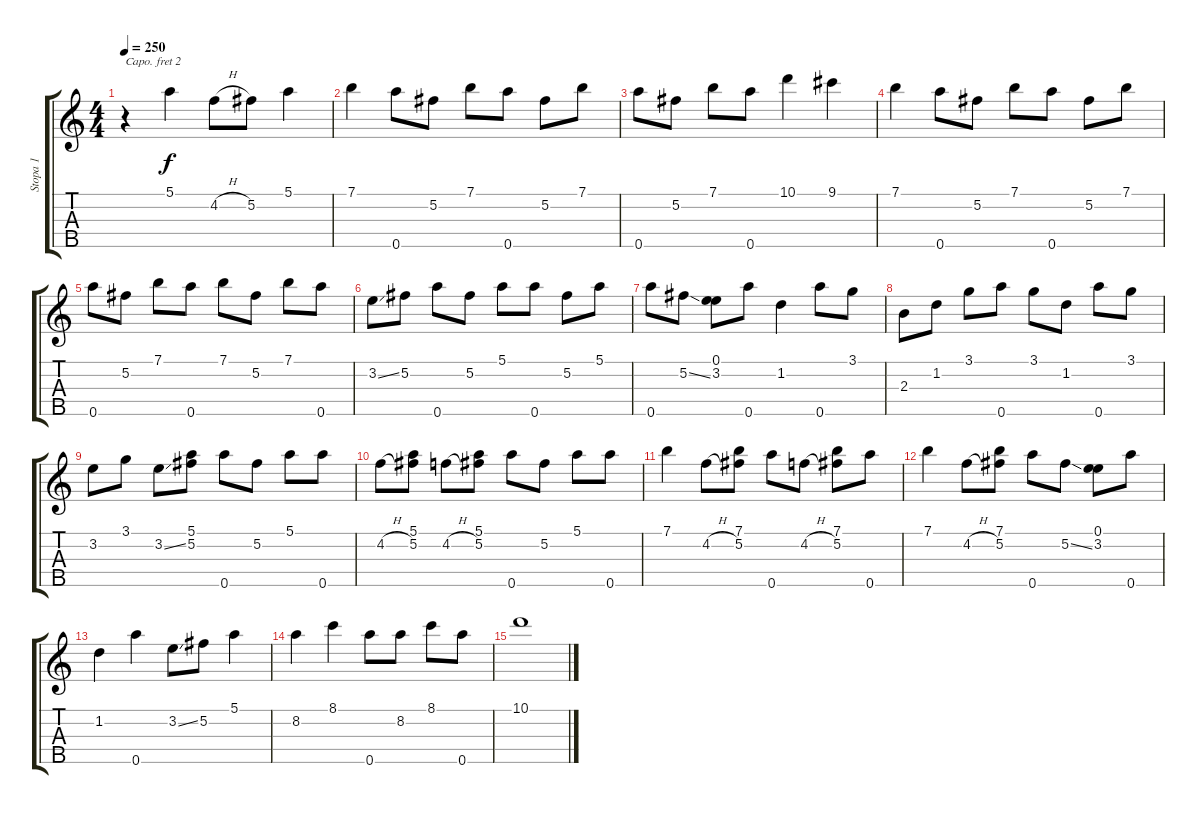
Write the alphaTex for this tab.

\track ("Stopa 1" "Stopa 1") {instrument banjo}
\staff {score tabs}
\capo 2
\tuning (D4 B3 G3 D3 G4) {hide}
\displaytranspose 12
\ts (4 4)
\tempo 250
\clef g2
\ks c
r.4{dy f instrument banjo} 5.1.4 4.2{h}.8 5.2.8 5.1.4 |
7.1.4 0.5.8 5.2.8 7.1.8 0.5.8 5.2.8 7.1.8 |
0.5.8 5.2.8 7.1.8 0.5.8 10.1.4 9.1.4 |
7.1.4 0.5.8 5.2.8 7.1.8 0.5.8 5.2.8 7.1.8 |
0.5.8 5.2.8 7.1.8 0.5.8 7.1.8 5.2.8 7.1.8 0.5.8 |
3.2{ss}.8 5.2.8 0.5.8 5.2.8 5.1.8 0.5.8 5.2.8 5.1.8 |
0.5.8 5.2{ss}.8 (0.1 3.2).8 0.5.8 1.2.4 0.5.8 3.1.8 |
2.3.8 1.2.8 3.1.8 0.5.8 3.1.8 1.2.8 0.5.8 3.1.8 |
3.2.8 3.1.8 3.2{ss}.8 (5.1 5.2).8 0.5.8 5.2.8 5.1.8 0.5.8 |
4.2{h}.8 (5.1 5.2).8 4.2{h}.8 (5.1 5.2).8 0.5.8 5.2.8 5.1.8 0.5.8 |
7.1.4 4.2{h}.8 (7.1 5.2).8 0.5.8 4.2{h}.8 (7.1 5.2).8 0.5.8 |
7.1.4 4.2{h}.8 (7.1 5.2).8 0.5.8 5.2{ss}.8 (0.1 3.2).8 0.5.8 |
1.2.4 0.5.4 3.2{ss}.8 5.2.8 5.1.4 |
8.2.4 8.1.4 0.5.8 8.2.8 8.1.8 0.5.8 |
10.1.1
